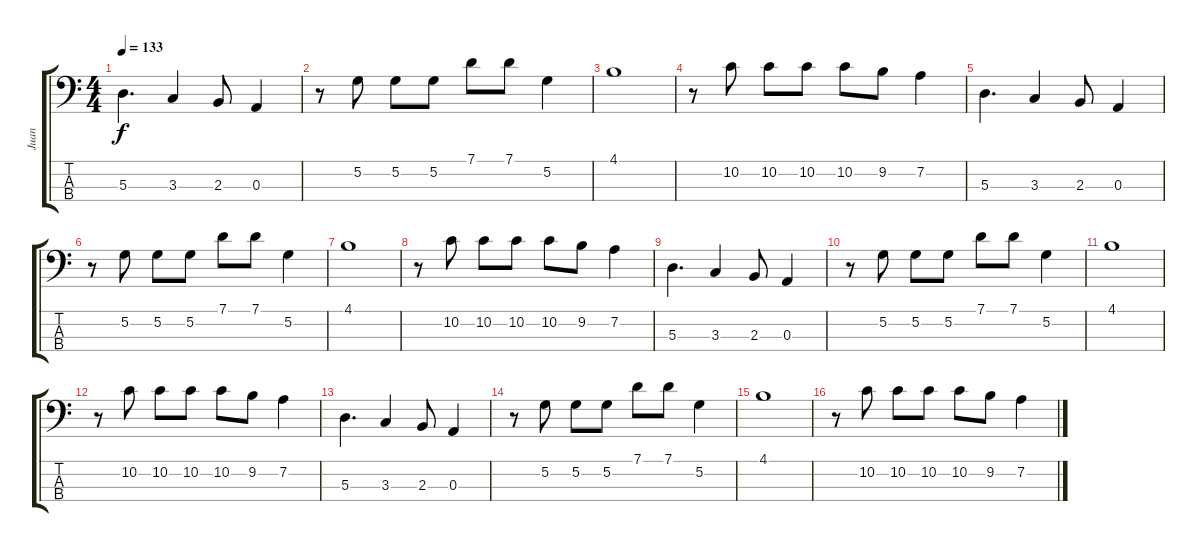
\track ("Juan" "Juan") {instrument electricbassfinger}
\staff {score tabs}
\tuning (G2 D2 A1 E1) {hide}
\ts (4 4)
\tempo 133
\clef f4
\ks c
5.3.4{d dy f} 3.3.4 2.3.8 0.3.4 |
r.8 5.2.8 5.2.8 5.2.8 7.1.8 7.1.8 5.2.4 |
4.1.1 |
r.8 10.2.8 10.2.8 10.2.8 10.2.8 9.2.8 7.2.4 |
5.3.4{d} 3.3.4 2.3.8 0.3.4 |
r.8 5.2.8 5.2.8 5.2.8 7.1.8 7.1.8 5.2.4 |
4.1.1 |
r.8 10.2.8 10.2.8 10.2.8 10.2.8 9.2.8 7.2.4 |
5.3.4{d} 3.3.4 2.3.8 0.3.4 |
r.8 5.2.8 5.2.8 5.2.8 7.1.8 7.1.8 5.2.4 |
4.1.1 |
r.8 10.2.8 10.2.8 10.2.8 10.2.8 9.2.8 7.2.4 |
5.3.4{d} 3.3.4 2.3.8 0.3.4 |
r.8 5.2.8 5.2.8 5.2.8 7.1.8 7.1.8 5.2.4 |
4.1.1 |
r.8 10.2.8 10.2.8 10.2.8 10.2.8 9.2.8 7.2.4
